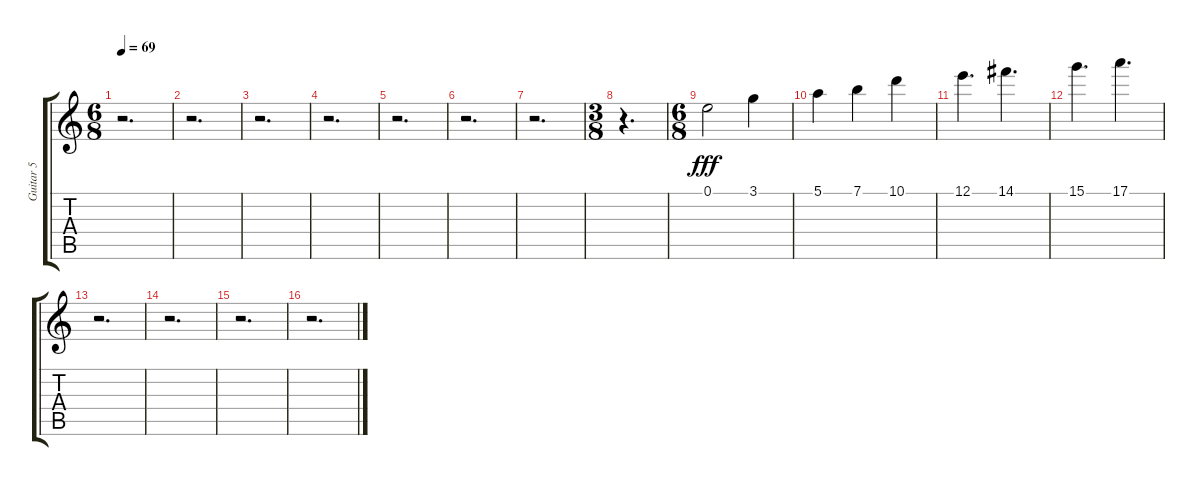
\track ("Guitar 5" "Guitar 5") {instrument acousticguitarsteel}
\staff {score tabs}
\tuning (E4 B3 G3 D3 A2 E2) {hide}
\ts (6 8)
\tempo 69
\clef g2
\ks c
r.2{d dy f} |
r.2{d} |
r.2{d} |
r.2{d} |
r.2{d} |
r.2{d} |
r.2{d} |
\ts (3 8)
r.4{d} |
\ts (6 8)
0.1.2{dy fff} 3.1.4 |
5.1.4 7.1.4 10.1.4 |
12.1.4{d} 14.1.4{d} |
15.1.4{d} 17.1.4{d} |
r.2{d} |
r.2{d} |
r.2{d} |
r.2{d}
